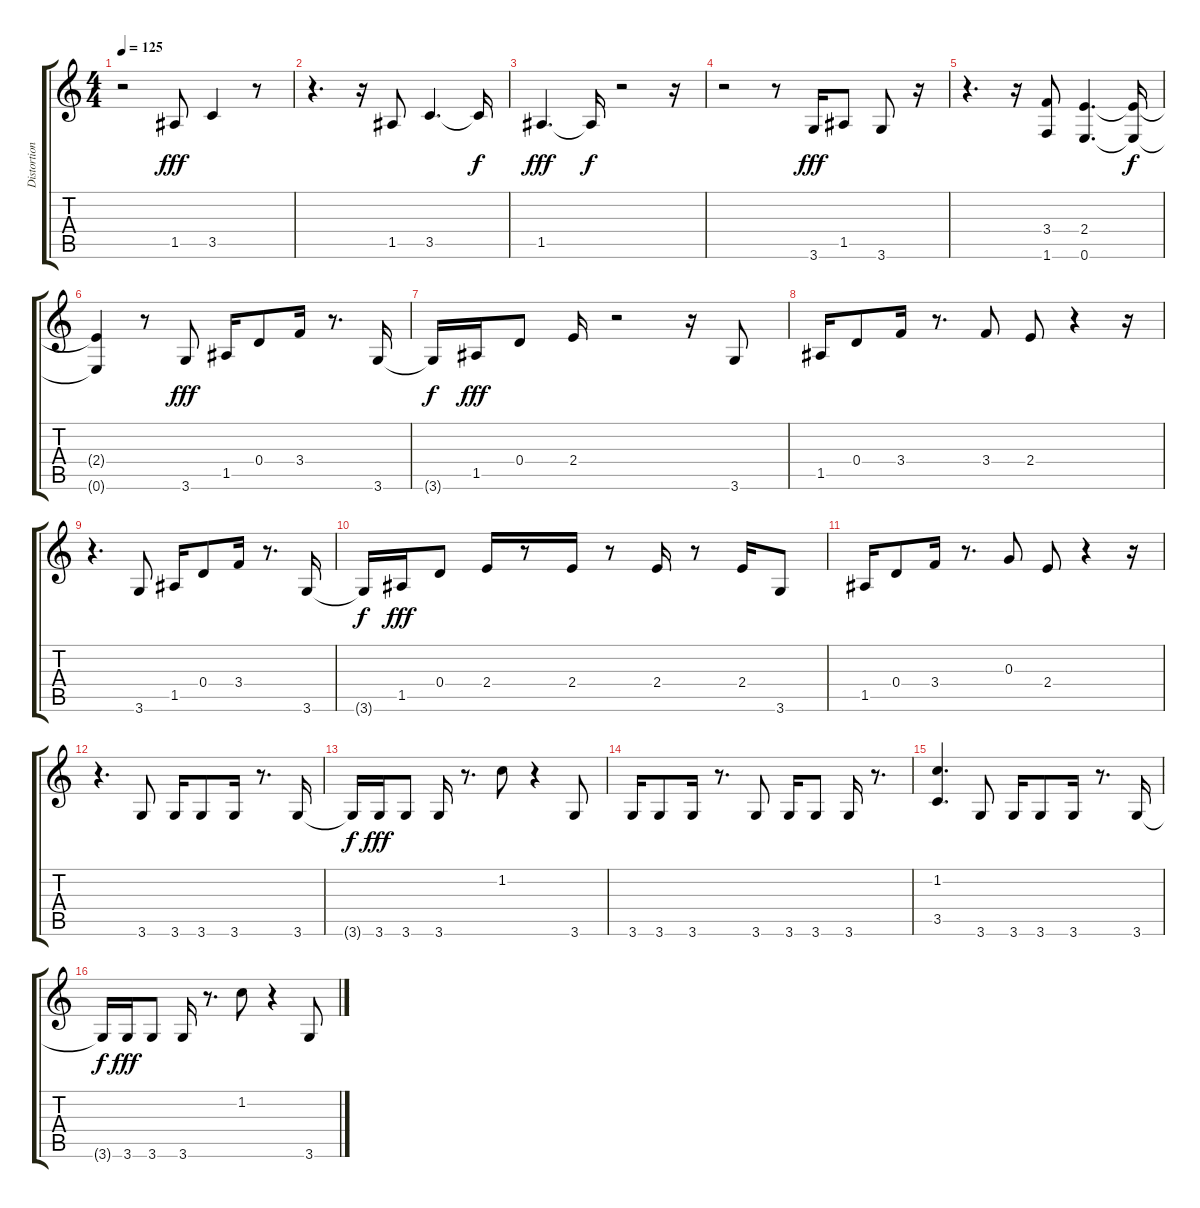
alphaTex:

\track ("Distortion Guitar" "Distortion") {instrument distortionguitar}
\staff {score tabs}
\tuning (E4 B3 G3 D3 A2 E2) {hide}
\ts (4 4)
\tempo 125
\clef g2
\ks c
r.2{dy fff} 1.5.8 3.5.4 r.8 |
r.4{d} r.16 1.5.8 3.5.4{d} 3.5{t}.16{dy f} |
1.5.4{d dy fff} 1.5{t}.16{dy f} r.2 r.16 |
r.2 r.8 3.6.16{dy fff} 1.5.8 3.6.8 r.16 |
r.4{d} r.16 (3.4 1.6).8 (2.4 0.6).4{d} (2.4{t} 0.6{t}).16{dy f} |
(2.4{t} 0.6{t}).4 r.8 3.6.8{dy fff} 1.5.16 0.4.8 3.4.16 r.8{d} 3.6.16 |
3.6{t}.16{dy f} 1.5.16{dy fff} 0.4.8 2.4.16 r.2 r.16 3.6.8 |
1.5.16 0.4.8 3.4.16 r.8{d} 3.4.8 2.4.8 r.4 r.16 |
r.4{d} 3.6.8 1.5.16 0.4.8 3.4.16 r.8{d} 3.6.16 |
3.6{t}.16{dy f} 1.5.16{dy fff} 0.4.8 2.4.16 r.8 2.4.16 r.8 2.4.16 r.8 2.4.16 3.6.8 |
1.5.16 0.4.8 3.4.16 r.8{d} 0.3.8 2.4.8 r.4 r.16 |
r.4{d} 3.6.8 3.6.16 3.6.8 3.6.16 r.8{d} 3.6.16 |
3.6{t}.16{dy f} 3.6.16{dy fff} 3.6.8 3.6.16 r.8{d} 1.2.8 r.4 3.6.8 |
3.6.16 3.6.8 3.6.16 r.8{d} 3.6.8 3.6.16 3.6.8 3.6.16 r.8{d} |
(1.2 3.5).4{d} 3.6.8 3.6.16 3.6.8 3.6.16 r.8{d} 3.6.16 |
3.6{t}.16{dy f} 3.6.16{dy fff} 3.6.8 3.6.16 r.8{d} 1.2.8 r.4 3.6.8
